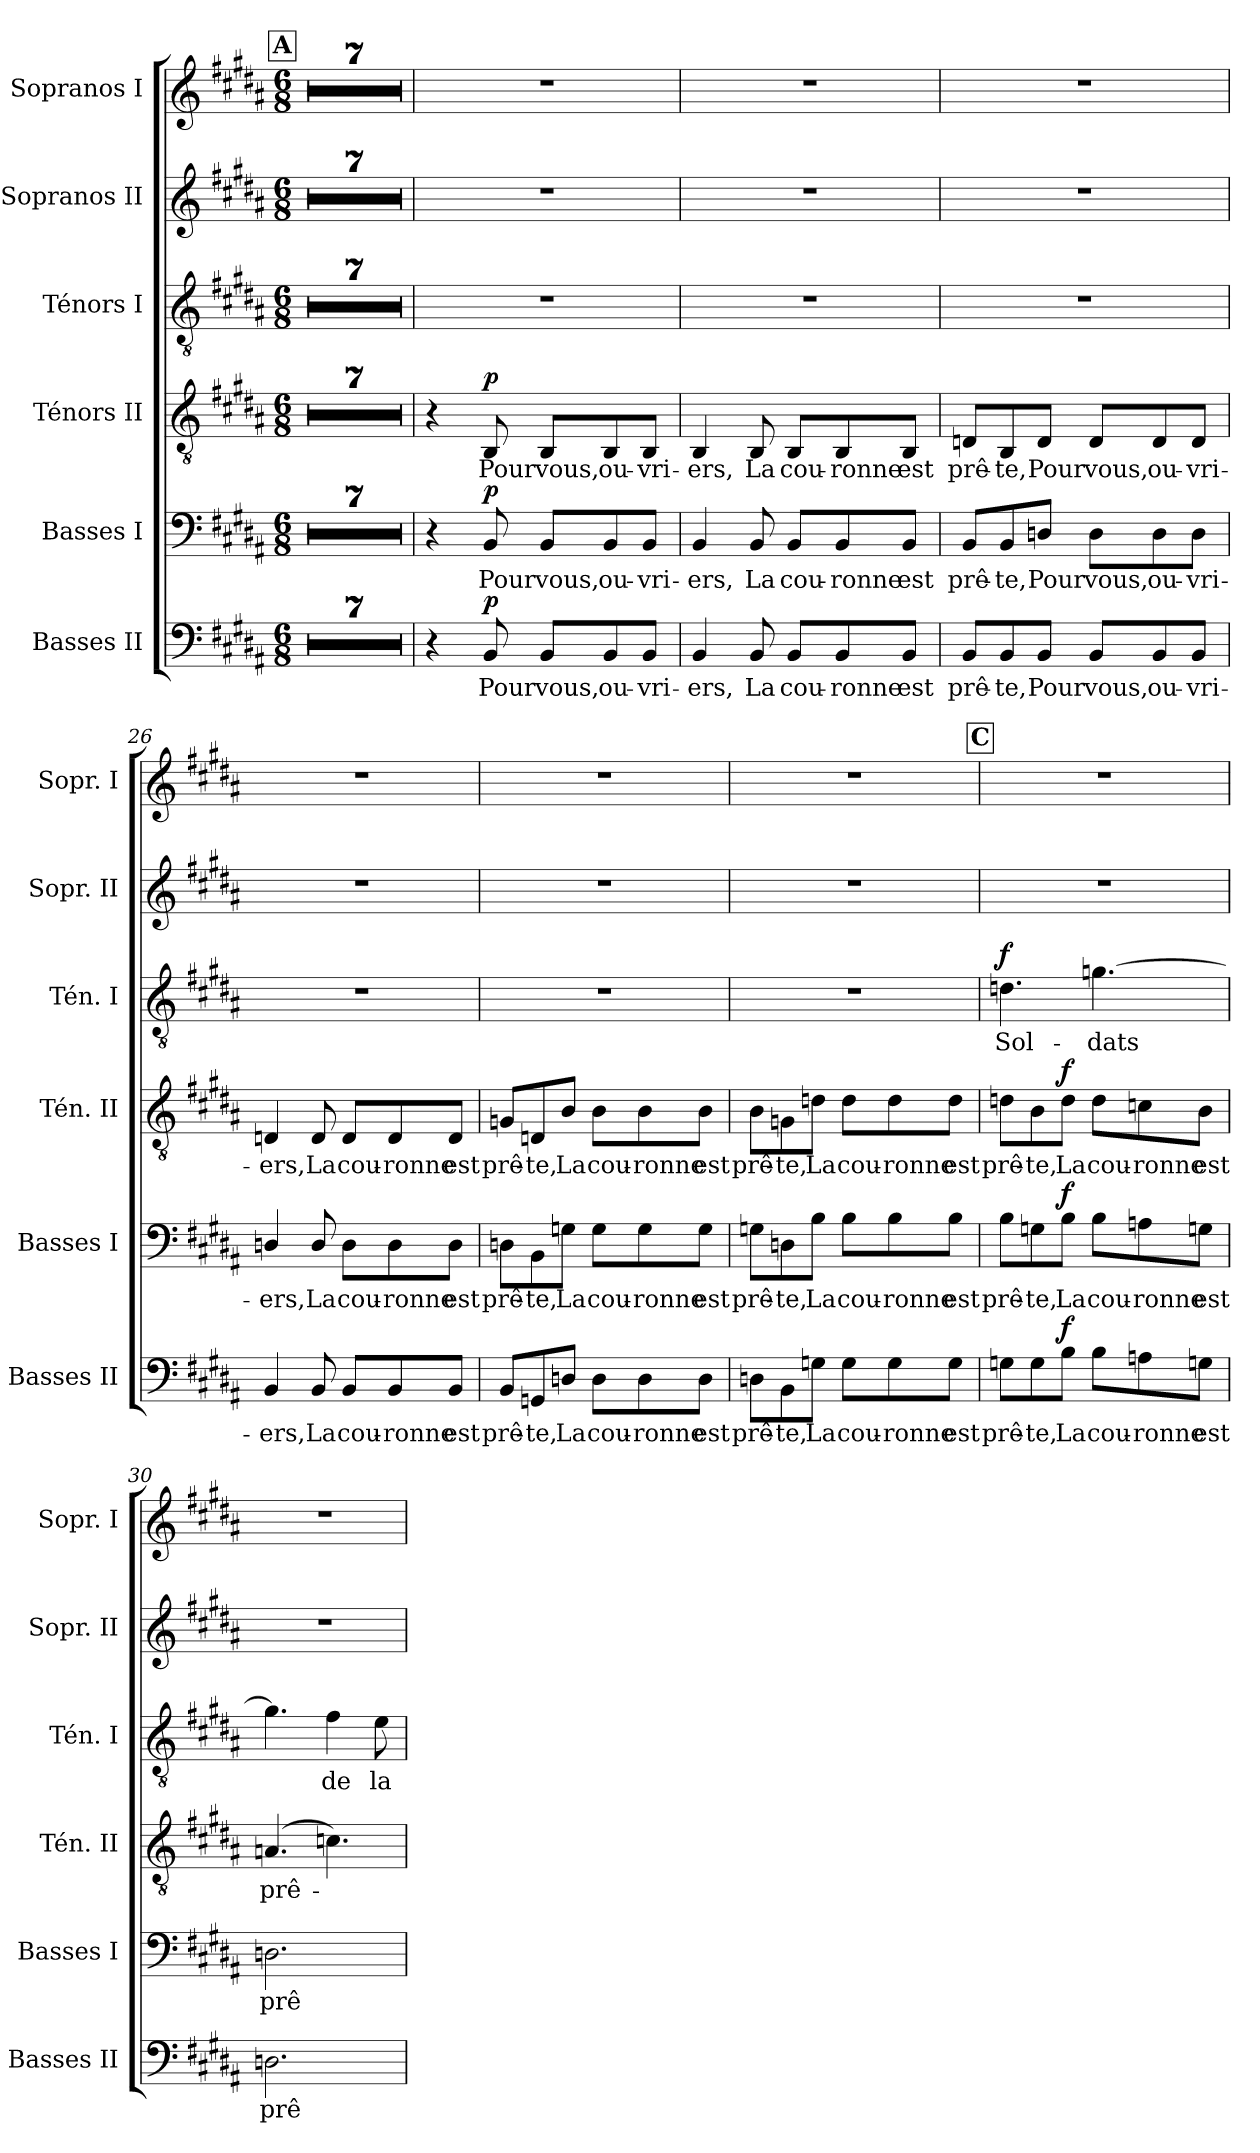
**kern	**text	**dynam	**kern	**text	**dynam	**kern	**text	**dynam	**kern	**text	**dynam	**kern	**kern
*part6	*part6	*part6	*part5	*part5	*part5	*part4	*part4	*part4	*part3	*part3	*part3	*part2	*part1
*staff6	*staff6	*staff6	*staff5	*staff5	*staff5	*staff4	*staff4	*staff4	*staff3	*staff3	*staff3	*staff2	*staff1
*I"Basses II	*	*	*I"Basses I	*	*	*I"Ténors II	*	*	*I"Ténors I	*	*	*I"Sopranos II	*I"Sopranos I
*I'Basses II	*	*	*I'Basses I	*	*	*I'Tén. II	*	*	*I'Tén. I	*	*	*I'Sopr. II	*I'Sopr. I
!!LO:PB:g=z
*clefF4	*	*	*clefF4	*	*	*clefGv2	*	*	*clefGv2	*	*	*clefG2	*clefG2
*k[f#c#g#d#a#]	*	*	*k[f#c#g#d#a#]	*	*	*k[f#c#g#d#a#]	*	*	*k[f#c#g#d#a#]	*	*	*k[f#c#g#d#a#]	*k[f#c#g#d#a#]
*M6/8	*	*	*M6/8	*	*	*M6/8	*	*	*M6/8	*	*	*M6/8	*M6/8
!!LO:REH:place=s1:a:B:fs=14:t=A
=16	=16	=16	=16	=16	=16	=16	=16	=16	=16	=16	=16	=16	=16
2.r	.	.	2.r	.	.	2.r	.	.	2.r	.	.	2.r	2.r
=17	=17	=17	=17	=17	=17	=17	=17	=17	=17	=17	=17	=17	=17
2.r	.	.	2.r	.	.	2.r	.	.	2.r	.	.	2.r	2.r
=18	=18	=18	=18	=18	=18	=18	=18	=18	=18	=18	=18	=18	=18
2.r	.	.	2.r	.	.	2.r	.	.	2.r	.	.	2.r	2.r
=19	=19	=19	=19	=19	=19	=19	=19	=19	=19	=19	=19	=19	=19
2.r	.	.	2.r	.	.	2.r	.	.	2.r	.	.	2.r	2.r
=20	=20	=20	=20	=20	=20	=20	=20	=20	=20	=20	=20	=20	=20
2.r	.	.	2.r	.	.	2.r	.	.	2.r	.	.	2.r	2.r
=21	=21	=21	=21	=21	=21	=21	=21	=21	=21	=21	=21	=21	=21
2.r	.	.	2.r	.	.	2.r	.	.	2.r	.	.	2.r	2.r
=22	=22	=22	=22	=22	=22	=22	=22	=22	=22	=22	=22	=22	=22
2.r	.	.	2.r	.	.	2.r	.	.	2.r	.	.	2.r	2.r
=23	=23	=23	=23	=23	=23	=23	=23	=23	=23	=23	=23	=23	=23
!!LO:REH:place=s1:a:B:fs=14:t=B
*	*	*	*	*	*	*	*	*	*	*	*	*	*MM150
4r	.	.	4r	.	.	4r	.	.	2.r	.	.	2.r	2.r
!	!LO:LY:b	!LO:DY:a	!	!LO:LY:b	!LO:DY:a	!	!LO:LY:b	!LO:DY:a	!	!	!	!	!
8BB/	Pour	p	8BB/	Pour	p	8BB/	Pour	p	.	.	.	.	.
!	!LO:LY:b	!	!	!LO:LY:b	!	!	!LO:LY:b	!	!	!	!	!	!
8BB/L	vous,	.	8BB/L	vous,	.	8BB/L	vous,	.	.	.	.	.	.
!	!LO:LY:b	!	!	!LO:LY:b	!	!	!LO:LY:b	!	!	!	!	!	!
8BB/	ou-	.	8BB/	ou-	.	8BB/	ou-	.	.	.	.	.	.
!	!LO:LY:b	!	!	!LO:LY:b	!	!	!LO:LY:b	!	!	!	!	!	!
8BB/J	-vri-	.	8BB/J	-vri-	.	8BB/J	-vri-	.	.	.	.	.	.
=24	=24	=24	=24	=24	=24	=24	=24	=24	=24	=24	=24	=24	=24
!	!LO:LY:b	!	!	!LO:LY:b	!	!	!LO:LY:b	!	!	!	!	!	!
4BB/	-ers,	.	4BB/	-ers,	.	4BB/	-ers,	.	2.r	.	.	2.r	2.r
!	!LO:LY:b	!	!	!LO:LY:b	!	!	!LO:LY:b	!	!	!	!	!	!
8BB/	La	.	8BB/	La	.	8BB/	La	.	.	.	.	.	.
!	!LO:LY:b	!	!	!LO:LY:b	!	!	!LO:LY:b	!	!	!	!	!	!
8BB/L	cou-	.	8BB/L	cou-	.	8BB/L	cou-	.	.	.	.	.	.
!	!LO:LY:b	!	!	!LO:LY:b	!	!	!LO:LY:b	!	!	!	!	!	!
8BB/	-ronne	.	8BB/	-ronne	.	8BB/	-ronne	.	.	.	.	.	.
!	!LO:LY:b	!	!	!LO:LY:b	!	!	!LO:LY:b	!	!	!	!	!	!
8BB/J	est	.	8BB/J	est	.	8BB/J	est	.	.	.	.	.	.
!!LO:PB:g=z
=25	=25	=25	=25	=25	=25	=25	=25	=25	=25	=25	=25	=25	=25
!	!LO:LY:b	!	!	!LO:LY:b	!	!	!LO:LY:b	!	!	!	!	!	!
8BB/L	prê-	.	8BB/L	prê-	.	8Dn/L	prê-	.	2.r	.	.	2.r	2.r
!	!LO:LY:b	!	!	!LO:LY:b	!	!	!LO:LY:b	!	!	!	!	!	!
8BB/	-te,	.	8BB/	-te,	.	8BB/	-te,	.	.	.	.	.	.
!	!LO:LY:b	!	!	!LO:LY:b	!	!	!LO:LY:b	!	!	!	!	!	!
8BB/J	Pour	.	8Dn/J	Pour	.	8D/J	Pour	.	.	.	.	.	.
!	!LO:LY:b	!	!	!LO:LY:b	!	!	!LO:LY:b	!	!	!	!	!	!
8BB/L	vous,	.	8D\L	vous,	.	8D/L	vous,	.	.	.	.	.	.
!	!LO:LY:b	!	!	!LO:LY:b	!	!	!LO:LY:b	!	!	!	!	!	!
8BB/	ou-	.	8D\	ou-	.	8D/	ou-	.	.	.	.	.	.
!	!LO:LY:b	!	!	!LO:LY:b	!	!	!LO:LY:b	!	!	!	!	!	!
8BB/J	-vri-	.	8D\J	-vri-	.	8D/J	-vri-	.	.	.	.	.	.
=26	=26	=26	=26	=26	=26	=26	=26	=26	=26	=26	=26	=26	=26
!	!LO:LY:b	!	!	!LO:LY:b	!	!	!LO:LY:b	!	!	!	!	!	!
4BB/	-ers,	.	4Dn/	-ers,	.	4Dn/	-ers,	.	2.r	.	.	2.r	2.r
!	!LO:LY:b	!	!	!LO:LY:b	!	!	!LO:LY:b	!	!	!	!	!	!
8BB/	La	.	8D/	La	.	8D/	La	.	.	.	.	.	.
!	!LO:LY:b	!	!	!LO:LY:b	!	!	!LO:LY:b	!	!	!	!	!	!
8BB/L	cou-	.	8D\L	cou-	.	8D/L	cou-	.	.	.	.	.	.
!	!LO:LY:b	!	!	!LO:LY:b	!	!	!LO:LY:b	!	!	!	!	!	!
8BB/	-ronne	.	8D\	-ronne	.	8D/	-ronne	.	.	.	.	.	.
!	!LO:LY:b	!	!	!LO:LY:b	!	!	!LO:LY:b	!	!	!	!	!	!
8BB/J	est	.	8D\J	est	.	8D/J	est	.	.	.	.	.	.
=27	=27	=27	=27	=27	=27	=27	=27	=27	=27	=27	=27	=27	=27
!	!LO:LY:b	!	!	!LO:LY:b	!	!	!LO:LY:b	!	!	!	!	!	!
8BB/L	prê-	.	8Dn\L	prê-	.	8Gn/L	prê-	.	2.r	.	.	2.r	2.r
!	!LO:LY:b	!	!	!LO:LY:b	!	!	!LO:LY:b	!	!	!	!	!	!
8GGn/	-te,	.	8BB\	-te,	.	8Dn/	-te,	.	.	.	.	.	.
!	!LO:LY:b	!	!	!LO:LY:b	!	!	!LO:LY:b	!	!	!	!	!	!
8Dn/J	La	.	8Gn\J	La	.	8B/J	La	.	.	.	.	.	.
!	!LO:LY:b	!	!	!LO:LY:b	!	!	!LO:LY:b	!	!	!	!	!	!
8D\L	cou-	.	8G\L	cou-	.	8B\L	cou-	.	.	.	.	.	.
!	!LO:LY:b	!	!	!LO:LY:b	!	!	!LO:LY:b	!	!	!	!	!	!
8D\	-ronne	.	8G\	-ronne	.	8B\	-ronne	.	.	.	.	.	.
!	!LO:LY:b	!	!	!LO:LY:b	!	!	!LO:LY:b	!	!	!	!	!	!
8D\J	est	.	8G\J	est	.	8B\J	est	.	.	.	.	.	.
!!LO:PB:g=z
=28	=28	=28	=28	=28	=28	=28	=28	=28	=28	=28	=28	=28	=28
!	!LO:LY:b	!	!	!LO:LY:b	!	!	!LO:LY:b	!	!	!	!	!	!
8Dn\L	prê-	.	8Gn\L	prê-	.	8B\L	prê-	.	2.r	.	.	2.r	2.r
!	!LO:LY:b	!	!	!LO:LY:b	!	!	!LO:LY:b	!	!	!	!	!	!
8BB\	-te,	.	8Dn\	-te,	.	8Gn\	-te,	.	.	.	.	.	.
!	!LO:LY:b	!	!	!LO:LY:b	!	!	!LO:LY:b	!	!	!	!	!	!
8Gn\J	La	.	8B\J	La	.	8dn\J	La	.	.	.	.	.	.
!	!LO:LY:b	!	!	!LO:LY:b	!	!	!LO:LY:b	!	!	!	!	!	!
8G\L	cou-	.	8B\L	cou-	.	8d\L	cou-	.	.	.	.	.	.
!	!LO:LY:b	!	!	!LO:LY:b	!	!	!LO:LY:b	!	!	!	!	!	!
8G\	-ronne	.	8B\	-ronne	.	8d\	-ronne	.	.	.	.	.	.
!	!LO:LY:b	!	!	!LO:LY:b	!	!	!LO:LY:b	!	!	!	!	!	!
8G\J	est	.	8B\J	est	.	8d\J	est	.	.	.	.	.	.
!!LO:REH:place=s1:a:B:fs=14:t=C
=29	=29	=29	=29	=29	=29	=29	=29	=29	=29	=29	=29	=29	=29
!	!LO:LY:b	!	!	!LO:LY:b	!	!	!LO:LY:b	!	!	!LO:LY:b	!LO:DY:a	!	!
8Gn\L	prê-	.	8B\L	prê-	.	8dn\L	prê-	.	4.dn\	Sol-	f	2.r	2.r
!	!LO:LY:b	!	!	!LO:LY:b	!	!	!LO:LY:b	!	!	!	!	!	!
8G\	-te,	.	8Gn\	-te,	.	8B\	-te,	.	.	.	.	.	.
!	!LO:LY:b	!LO:DY:a	!	!LO:LY:b	!LO:DY:a	!	!LO:LY:b	!LO:DY:a	!	!	!	!	!
8B\J	La	f	8B\J	La	f	8d\J	La	f	.	.	.	.	.
!	!LO:LY:b	!	!	!LO:LY:b	!	!	!LO:LY:b	!	!	!LO:LY:b	!	!	!
8B\L	cou-	.	8B\L	cou-	.	8d\L	cou-	.	[4.gn\	-dats	.	.	.
!	!LO:LY:b	!	!	!LO:LY:b	!	!	!LO:LY:b	!	!	!	!	!	!
8An\	-ronne	.	8An\	-ronne	.	8cn\	-ronne	.	.	.	.	.	.
!	!LO:LY:b	!	!	!LO:LY:b	!	!	!LO:LY:b	!	!	!	!	!	!
8Gn\J	est	.	8Gn\J	est	.	8B\J	est	.	.	.	.	.	.
=30	=30	=30	=30	=30	=30	=30	=30	=30	=30	=30	=30	=30	=30
!	!LO:LY:b	!	!	!LO:LY:b	!	!	!LO:LY:b	!	!	!	!	!	!
2.Dn\	prê-	.	2.Dn\	prê-	.	(>4.An/	prê-	.	4.g\]	.	.	2.r	2.r
!	!	!	!	!	!	!	!	!	!	!LO:LY:b	!	!	!
.	.	.	.	.	.	4.cn\)	.	.	4f#\	de	.	.	.
!	!	!	!	!	!	!	!	!	!	!LO:LY:b	!	!	!
.	.	.	.	.	.	.	.	.	8e\	la	.	.	.
=	=	=	=	=	=	=	=	=	=	=	=	=	=
*-	*-	*-	*-	*-	*-	*-	*-	*-	*-	*-	*-	*-	*-
